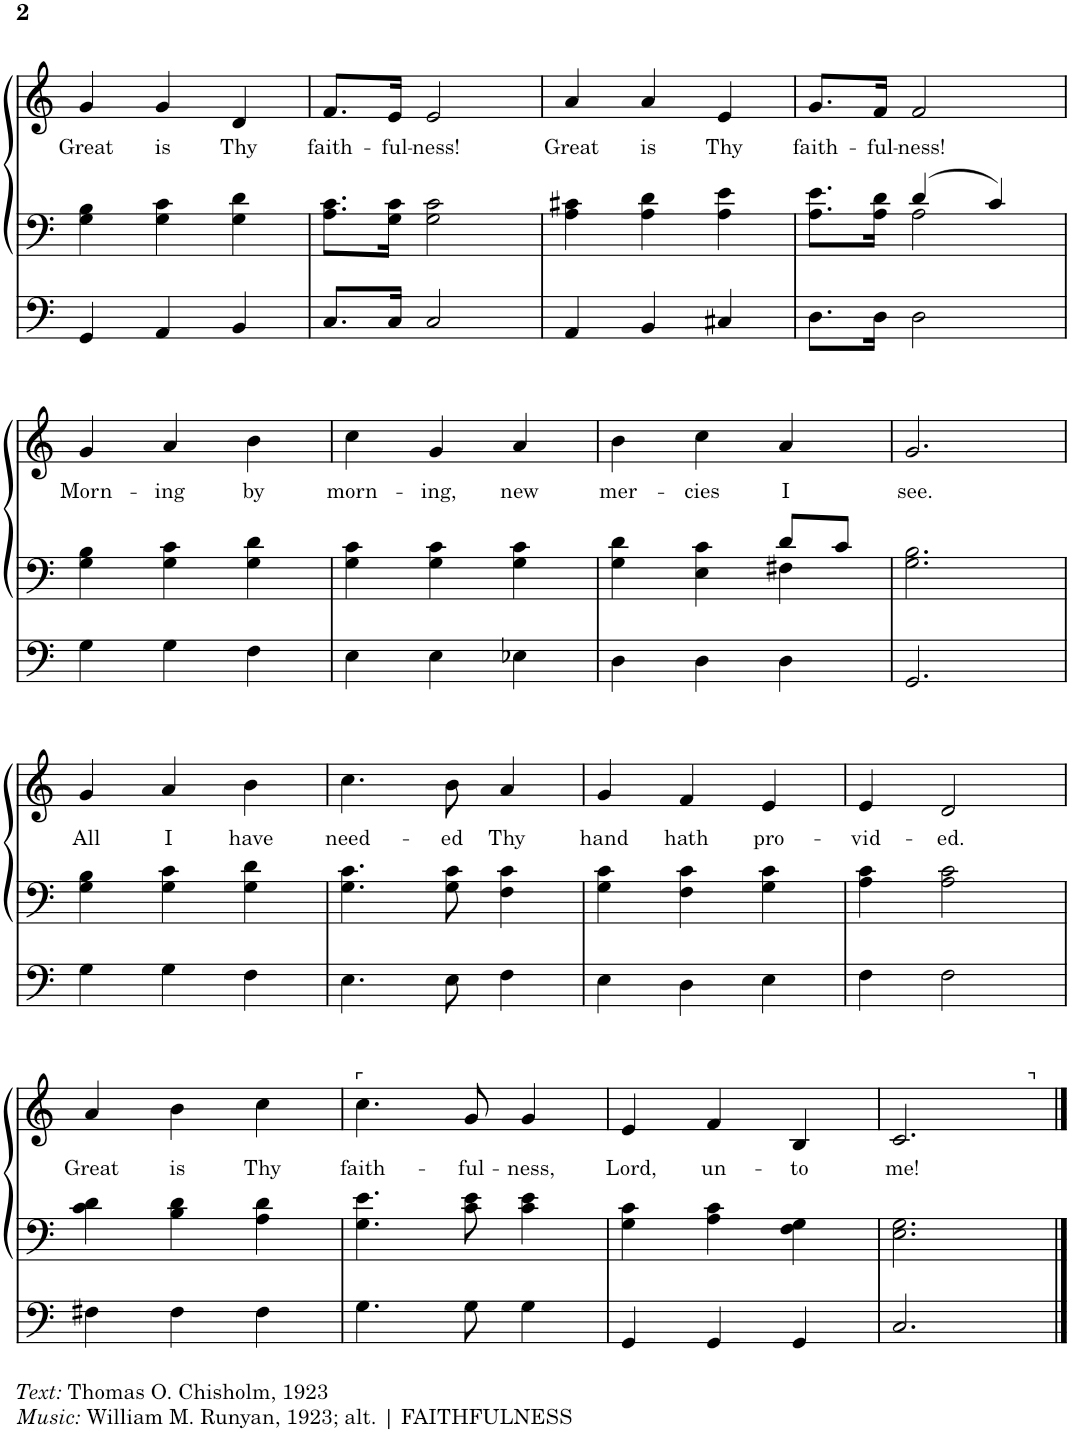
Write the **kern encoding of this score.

**kern	**kern	**kern	**text
*part1	*part1	*part1	*part1
*staff3	*staff2	*staff1	*staff1
*I"Organ	*	*	*
*I'Org.	*	*	*
!!LO:PB:g=z
*clefF4	*clefF4	*clefG2	*
*k[]	*k[]	*k[]	*
*M3/4	*M3/4	*M3/4	*
=17	=17	=17	=17
!	!	!	!LO:LY:b
4GG/	4G\ 4B\	4g/	Great
!	!	!	!LO:LY:b
4AA/	4G\ 4c\	4g/	is
!	!	!	!LO:LY:b
4BB/	4G\ 4d\	4d/	Thy
=18	=18	=18	=18
!	!	!	!LO:LY:b
8.C/L	8.A\ 8.c\L	8.f/L	faith-
!	!	!	!LO:LY:b
16C/Jk	16G\ 16c\Jk	16e/Jk	-ful-
!	!	!	!LO:LY:b
2C/	2G\ 2c\	2e/	-ness!
=19	=19	=19	=19
!	!	!	!LO:LY:b
4AA/	4A\ 4c#X\	4a/	Great
!	!	!	!LO:LY:b
4BB/	4A\ 4d\	4a/	is
!	!	!	!LO:LY:b
4C#X/	4A\ 4e\	4e/	Thy
=20	=20	=20	=20
*	*^	*	*
!	!	!	!	!LO:LY:b
8.D\L	8.A\ 8.e\L	4ryy	8.g/L	faith-
!	!	!	!	!LO:LY:b
16D\Jk	16A\ 16d\Jk	.	16f/Jk	-ful-
!	!	!	!	!LO:LY:b
2D\	4d/	2A\	2f/	-ness!
.	4c/	.	.	.
*	*v	*v	*	*
!!LO:LB:g=z
=21	=21	=21	=21
!	!	!	!LO:LY:b
4G\	4G\ 4B\	4g/	Morn-
!	!	!	!LO:LY:b
4G\	4G\ 4c\	4a/	-ing
!	!	!	!LO:LY:b
4F\	4G\ 4d\	4b\	by
=22	=22	=22	=22
!	!	!	!LO:LY:b
4E\	4G\ 4c\	4cc\	morn-
!	!	!	!LO:LY:b
4E\	4G\ 4c\	4g/	-ing,
!	!	!	!LO:LY:b
4E-X\	4G\ 4c\	4a/	new
=23	=23	=23	=23
*	*^	*	*
!	!	!	!	!LO:LY:b
4D\	4G\ 4d\	2ryy	4b\	mer-
!	!	!	!	!LO:LY:b
4D\	4E\ 4c\	.	4cc\	-cies
!	!	!	!	!LO:LY:b
4D\	8d/L	4F#X\	4a/	I
.	8c/J	.	.	.
*	*v	*v	*	*
=24	=24	=24	=24
!	!	!	!LO:LY:b
2.GG/	2.G\ 2.B\	2.g/	see.
!!LO:LB:g=z
=25	=25	=25	=25
!	!	!	!LO:LY:b
4G\	4G\ 4B\	4g/	All
!	!	!	!LO:LY:b
4G\	4G\ 4c\	4a/	I
!	!	!	!LO:LY:b
4F\	4G\ 4d\	4b\	have
=26	=26	=26	=26
!	!	!	!LO:LY:b
4.E\	4.G\ 4.c\	4.cc\	need-
!	!	!	!LO:LY:b
8E\	8G\ 8c\	8b\	-ed
!	!	!	!LO:LY:b
4F\	4F\ 4c\	4a/	Thy
=27	=27	=27	=27
!	!	!	!LO:LY:b
4E\	4G\ 4c\	4g/	hand
!	!	!	!LO:LY:b
4D\	4F\ 4c\	4f/	hath
!	!	!	!LO:LY:b
4E\	4G\ 4c\	4e/	pro-
=28	=28	=28	=28
!	!	!	!LO:LY:b
4F\	4A\ 4c\	4e/	-vid-
!	!	!	!LO:LY:b
2F\	2A\ 2c\	2d/	-ed.
!!LO:LB:g=z
=29	=29	=29	=29
!	!	!	!LO:LY:b
4F#X\	4c\ 4d\	4a/	Great
!	!	!	!LO:LY:b
4F#\	4B\ 4d\	4b\	is
!	!	!	!LO:LY:b
4F#\	4A\ 4d\	4cc\	Thy
=30	=30	=30	=30
!	!	!LO:TX:a:t=⌜	!
!	!	!	!LO:LY:b
4.G\	4.G\ 4.e\	4.cc\	faith-
!	!	!	!LO:LY:b
8G\	8c\ 8e\	8g/	-ful-
!	!	!	!LO:LY:b
4G\	4c\ 4e\	4g/	-ness,
=31	=31	=31	=31
!	!	!	!LO:LY:b
4GG/	4G\ 4c\	4e/	Lord,
!	!	!	!LO:LY:b
4GG/	4A\ 4c\	4f/	un-
!	!	!	!LO:LY:b
4GG/	4F\ 4G\	4B/	-to
=32	=32	=32	=32
!	!	!	!LO:LY:b
*	*	*^	*
2.C/	2.E\ 2.G\	2.c/	2ryy	me!
.	.	.	8ryy	.
!	!	!	!LO:TX:a:t=⌝	!
.	.	.	8ryy	.
*	*	*v	*v	*
==	==	==	==
*-	*-	*-	*-
